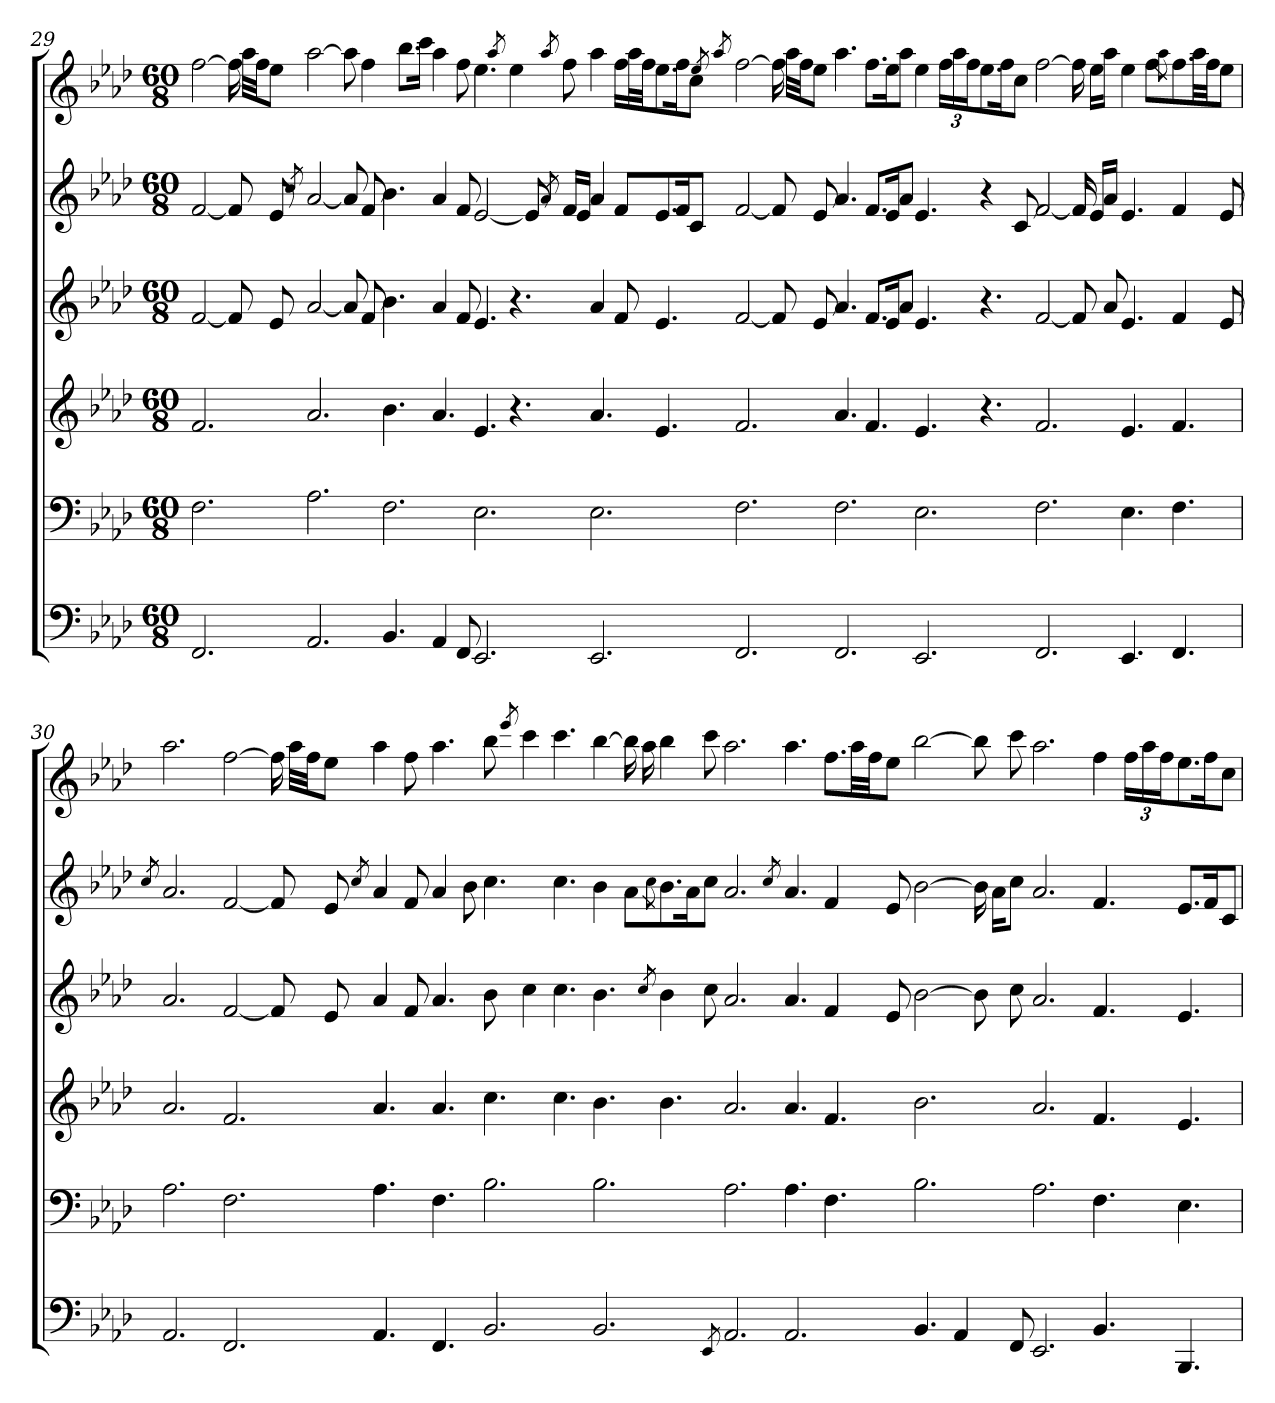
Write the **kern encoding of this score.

**kern	**kern	**kern	**kern	**kern	**kern
*part6	*part5	*part4	*part3	*part2	*part1
*staff6	*staff5	*staff4	*staff3	*staff2	*staff1
*clefF4	*clefF4	*clefG2	*clefG2	*clefG2	*clefG2
*k[b-e-a-d-]	*k[b-e-a-d-]	*k[b-e-a-d-]	*k[b-e-a-d-]	*k[b-e-a-d-]	*k[b-e-a-d-]
*M60/8	*M60/8	*M60/8	*M60/8	*M60/8	*M60/8
=29	=29	=29	=29	=29	=29
2.FF	2.F	2.f	[2f	[2f	[2ff
.	.	.	8f]	8f]	16ff]
.	.	.	.	.	32aa-\LLL
.	.	.	.	.	32ff\JJ
.	.	.	8e-	8e-	8ee-\J
.	.	.	.	8qcc	.
2.AA-	2.A-	2.a-	[2a-	[2a-	[2aa-
.	.	.	8a-]	8a-]	8aa-]
.	.	.	8f	8f	4ff
4.BB-	2.F	4.b-	4.b-	4.b-	.
.	.	.	.	.	8.bb-\L
.	.	.	.	.	16ccc\Jk
4AA-	.	4.a-	4a-	4a-	4aa-
8FF	.	.	8f	8f	8ff
2.EE-	2.E-	4.e-	4.e-	[2e-	4.ee-
.	.	.	.	.	8qaa-
.	.	4.r	4.r	.	4ee-
.	.	.	.	8e-]	.
.	.	.	.	8qa-	8qaa-
.	.	.	.	16f/LL	8ff
.	.	.	.	16e-/JJ	.
2.EE-	2.E-	4.a-	4a-	4a-	4aa-
.	.	.	8f	8f/L	16ff\LL
.	.	.	.	.	32aa-\L
.	.	.	.	.	32ff\JJ
.	.	4.e-	4.e-	8.e-/	8.ee-\
.	.	.	.	16f/K	16ff\K
.	.	.	.	8c/J	8cc\J
.	.	.	.	.	8qee-
.	.	.	.	.	8qaa-
2.FF	2.F	2.f	[2f	[2f	[2ff
.	.	.	8f]	8f]	16ff]
.	.	.	.	.	32aa-\LLL
.	.	.	.	.	32ff\JJ
.	.	.	8e-	8e-	8ee-\J
2.FF	2.F	4.a-	4.a-	4.a-	4.aa-
.	.	4.f	8.f/L	8.f/L	8.ff\L
.	.	.	16e-/K	16e-/K	16ee-\K
.	.	.	8a-/J	8a-/J	8aa-\J
2.EE-	2.E-	4.e-	4.e-	4.e-	4ee-
.	.	.	.	.	24ff\LL
.	.	.	.	.	24aa-\
.	.	.	.	.	24ff\J
.	.	4.r	4.r	4r	8.ee-\
.	.	.	.	.	16ff\K
.	.	.	.	8c	8cc\J
2.FF	2.F	2.f	[2f	[2f	[2ff
.	.	.	8f]	16f]	16ff]
.	.	.	.	16e-/KL	16ee-\KL
.	.	.	8a-	8a-/J	8aa-\J
4.EE-	4.E-	4.e-	4.e-	4.e-	4ee-
.	.	.	.	.	8ff\L
.	.	.	.	.	8qaa-\
4.FF	4.F	4.f	4f	4f	8.ff\
.	.	.	.	.	32aa-\LL
.	.	.	.	.	32ff\JJ
.	.	.	8e-	8e-	8ee-\J
=30	=30	=30	=30	=30	=30
.	.	.	.	8qcc	.
2.AA-	2.A-	2.a-	2.a-	2.a-	2.aa-
2.FF	2.F	2.f	[2f	[2f	[2ff
.	.	.	8f]	8f]	16ff]
.	.	.	.	.	32aa-\LLL
.	.	.	.	.	32ff\JJ
.	.	.	8e-	8e-	8ee-\J
.	.	.	.	8qcc	.
4.AA-	4.A-	4.a-	4a-	4a-	4aa-
.	.	.	8f	8f	8ff
4.FF	4.F	4.a-	4.a-	4a-	4.aa-
.	.	.	.	8b-	.
2.BB-	2.B-	4.cc	8b-	4.cc	8bb-
.	.	.	.	.	8qeee-
.	.	.	4cc	.	4ccc
.	.	4.cc	4.cc	4.cc	4.ccc
2.BB-	2.B-	4.b-	4.b-	4b-	[4bb-
.	.	.	.	8a-\L	16bb-]
.	.	.	.	.	16aa-
.	.	.	8qcc	8qcc\	.
.	.	4.b-	4b-	8.b-\	4bb-
.	.	.	.	16a-\K	.
.	.	.	8cc	8cc\J	8ccc
8qEE-	.	.	.	.	.
2.AA-	2.A-	2.a-	2.a-	2.a-	2.aa-
.	.	.	.	8qcc	.
2.AA-	4.A-	4.a-	4.a-	4.a-	4.aa-
.	4.F	4.f	4f	4f	8.ff\L
.	.	.	.	.	32aa-\LL
.	.	.	.	.	32ff\JJ
.	.	.	8e-	8e-	8ee-\J
4.BB-	2.B-	2.b-	[2b-	[2b-	[2bb-
4AA-	.	.	.	.	.
.	.	.	8b-]	16b-]	8bb-]
.	.	.	.	16a-\KL	.
8FF	.	.	8cc	8cc\J	8ccc
2.EE-	2.A-	2.a-	2.a-	2.a-	2.aa-
4.BB-	4.F	4.f	4.f	4.f	4ff
.	.	.	.	.	24ff\LL
.	.	.	.	.	24aa-\
.	.	.	.	.	24ff\J
4.BBB-	4.E-	4.e-	4.e-	8.e-/L	8.ee-\
.	.	.	.	16f/K	16ff\K
.	.	.	.	8c/J	8cc\J
=	=	=	=	=	=
*-	*-	*-	*-	*-	*-
